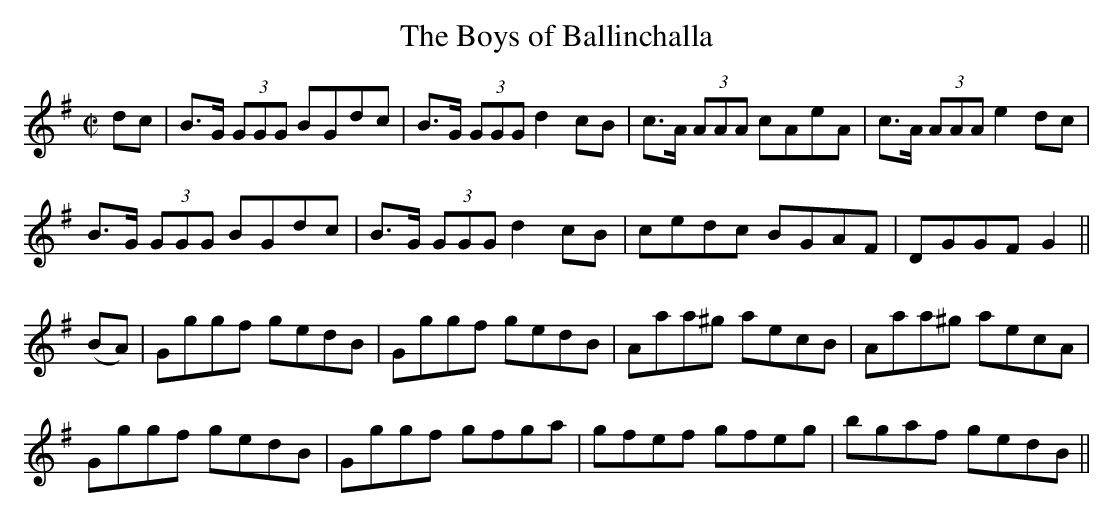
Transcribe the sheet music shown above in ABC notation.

X:1
T: The Boys of Ballinchalla
M: C|
L: 1/8
K: G
dc|B>G (3GGG BGdc|B>G (3GGGd2cB|c>A (3AAA cAeA|c>A (3AAAe2dc|
B>G (3GGG BGdc|B>G (3GGGd2cB|cedc BGAF|DGGFG2||
(BA)|Gggf gedB|Gggf gedB|Aaa^g aecB|Aaa^g aecA|
Gggf gedB|Gggf gfga|gfef gfeg|bgaf gedB||
